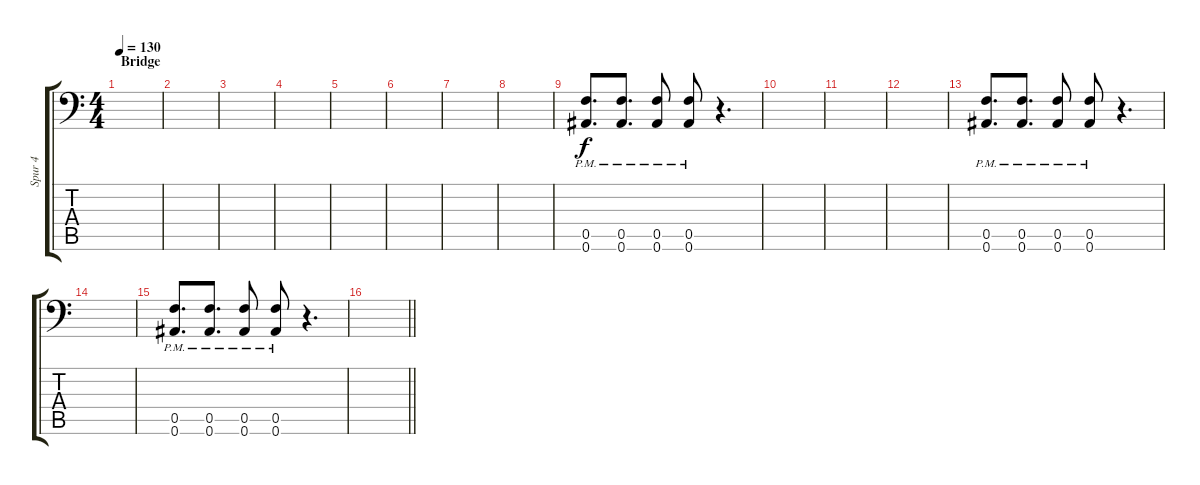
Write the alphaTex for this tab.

\track ("Spur 4" "Spur 4") {instrument distortionguitar}
\staff {score tabs}
\tuning (C4 G3 Eb3 Bb2 F2 Bb1) {hide}
\ts (4 4)
\section ("" "Bridge")
\tempo 130
\clef f4
\ks c
|
|
|
|
|
|
|
|
(0.5{pm} 0.6{pm}).8{d} (0.5{pm} 0.6{pm}).8{d} (0.5{pm} 0.6{pm}).8 (0.5{pm} 0.6{pm}).8 r.4{d} |
|
|
|
(0.5{pm} 0.6{pm}).8{d} (0.5{pm} 0.6{pm}).8{d} (0.5{pm} 0.6{pm}).8 (0.5{pm} 0.6{pm}).8 r.4{d} |
|
(0.5{pm} 0.6{pm}).8{d} (0.5{pm} 0.6{pm}).8{d} (0.5{pm} 0.6{pm}).8 (0.5{pm} 0.6{pm}).8 r.4{d} |
\barLineRight lightlight
